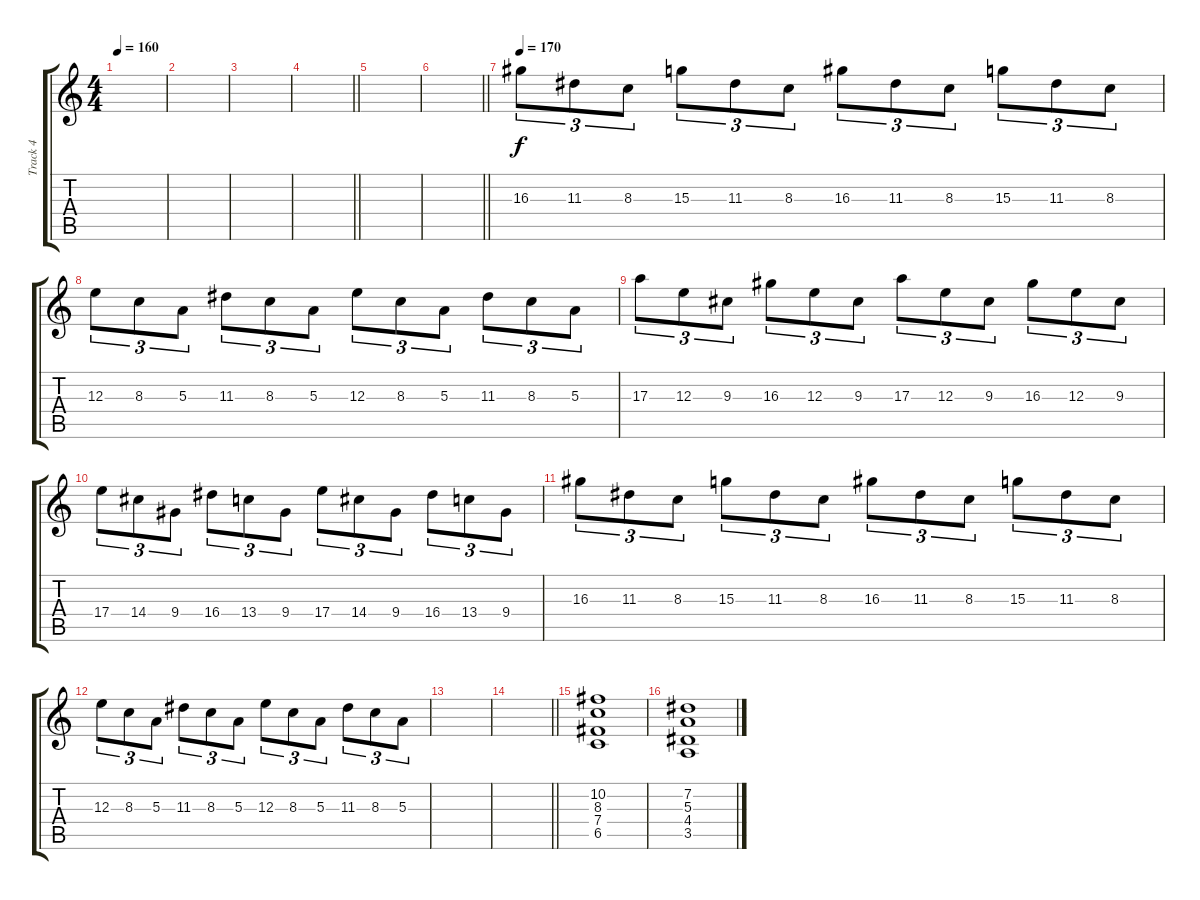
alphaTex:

\track ("Track 4" "Track 4") {instrument distortionguitar}
\staff {score tabs}
\tuning (Db4 Ab3 E3 B2 Gb2 Db2) {hide}
\ts (4 4)
\tempo 160
\clef g2
\ks c
|
|
|
\barLineRight lightlight
|
|
\barLineRight lightlight
|
\tempo 170
16.3.8{tu (3 2)} 11.3.8{tu (3 2)} 8.3.8{tu (3 2)} 15.3.8{tu (3 2)} 11.3.8{tu (3 2)} 8.3.8{tu (3 2)} 16.3.8{tu (3 2)} 11.3.8{tu (3 2)} 8.3.8{tu (3 2)} 15.3.8{tu (3 2)} 11.3.8{tu (3 2)} 8.3.8{tu (3 2)} |
12.3.8{tu (3 2)} 8.3.8{tu (3 2)} 5.3.8{tu (3 2)} 11.3.8{tu (3 2)} 8.3.8{tu (3 2)} 5.3.8{tu (3 2)} 12.3.8{tu (3 2)} 8.3.8{tu (3 2)} 5.3.8{tu (3 2)} 11.3.8{tu (3 2)} 8.3.8{tu (3 2)} 5.3.8{tu (3 2)} |
17.3.8{tu (3 2)} 12.3.8{tu (3 2)} 9.3.8{tu (3 2)} 16.3.8{tu (3 2)} 12.3.8{tu (3 2)} 9.3.8{tu (3 2)} 17.3.8{tu (3 2)} 12.3.8{tu (3 2)} 9.3.8{tu (3 2)} 16.3.8{tu (3 2)} 12.3.8{tu (3 2)} 9.3.8{tu (3 2)} |
17.4.8{tu (3 2)} 14.4.8{tu (3 2)} 9.4.8{tu (3 2)} 16.4.8{tu (3 2)} 13.4.8{tu (3 2)} 9.4.8{tu (3 2)} 17.4.8{tu (3 2)} 14.4.8{tu (3 2)} 9.4.8{tu (3 2)} 16.4.8{tu (3 2)} 13.4.8{tu (3 2)} 9.4.8{tu (3 2)} |
16.3.8{tu (3 2)} 11.3.8{tu (3 2)} 8.3.8{tu (3 2)} 15.3.8{tu (3 2)} 11.3.8{tu (3 2)} 8.3.8{tu (3 2)} 16.3.8{tu (3 2)} 11.3.8{tu (3 2)} 8.3.8{tu (3 2)} 15.3.8{tu (3 2)} 11.3.8{tu (3 2)} 8.3.8{tu (3 2)} |
12.3.8{tu (3 2)} 8.3.8{tu (3 2)} 5.3.8{tu (3 2)} 11.3.8{tu (3 2)} 8.3.8{tu (3 2)} 5.3.8{tu (3 2)} 12.3.8{tu (3 2)} 8.3.8{tu (3 2)} 5.3.8{tu (3 2)} 11.3.8{tu (3 2)} 8.3.8{tu (3 2)} 5.3.8{tu (3 2)} |
|
\barLineRight lightlight
|
(10.2 8.3 7.4 6.5).1 |
(7.2 5.3 4.4 3.5).1
